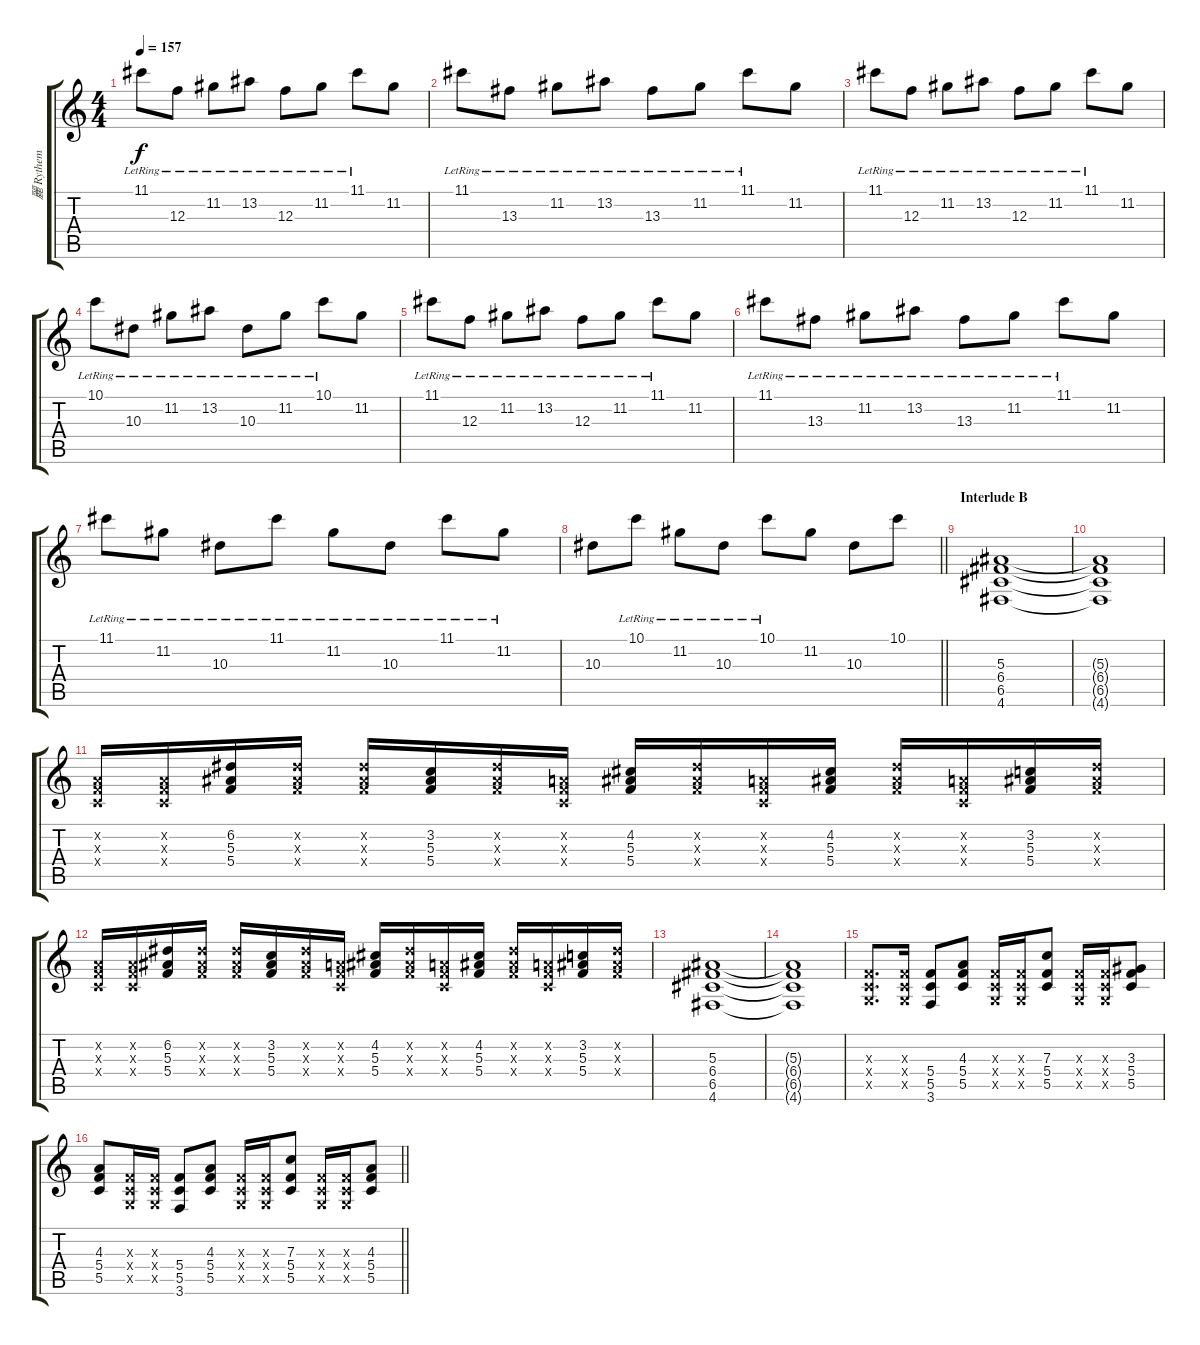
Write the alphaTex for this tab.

\track ("麗 Rythem" "麗 Rythem") {instrument distortionguitar}
\staff {score tabs}
\tuning (D4 A3 F3 C3 G2 D2) {hide}
\ts (4 4)
\section ("" "")
\tempo 157
\clef g2
\ks c
11.1{lr}.8{dy f} 12.3{lr}.8 11.2{lr}.8 13.2{lr}.8 12.3{lr}.8 11.2{lr}.8 11.1{lr}.8 11.2.8 |
11.1{lr}.8 13.3{lr}.8 11.2{lr}.8 13.2{lr}.8 13.3{lr}.8 11.2{lr}.8 11.1{lr}.8 11.2.8 |
11.1{lr}.8 12.3{lr}.8 11.2{lr}.8 13.2{lr}.8 12.3{lr}.8 11.2{lr}.8 11.1{lr}.8 11.2.8 |
10.1{lr}.8 10.3{lr}.8 11.2{lr}.8 13.2{lr}.8 10.3{lr}.8 11.2{lr}.8 10.1{lr}.8 11.2.8 |
11.1{lr}.8 12.3{lr}.8 11.2{lr}.8 13.2{lr}.8 12.3{lr}.8 11.2{lr}.8 11.1{lr}.8 11.2.8 |
11.1{lr}.8 13.3{lr}.8 11.2{lr}.8 13.2{lr}.8 13.3{lr}.8 11.2{lr}.8 11.1{lr}.8 11.2.8 |
11.1{lr}.8 11.2{lr}.8 10.3{lr}.8 11.1{lr}.8 11.2{lr}.8 10.3{lr}.8 11.1{lr}.8 11.2{lr}.8 |
\barLineRight lightlight
10.3.8 10.1{lr}.8 11.2{lr}.8 10.3{lr}.8 10.1{lr}.8 11.2.8 10.3.8 10.1.8 |
\section ("" "Interlude B")
(5.3 6.4 6.5 4.6).1{instrument overdrivenguitar} |
(5.3{t} 6.4{t} 6.5{t} 4.6{t}).1 |
(0.2{x} 0.3{x} 0.4{x}).16 (0.2{x} 0.3{x} 0.4{x}).16 (6.2 5.3 5.4).16 (6.2{x} 5.3{x} 5.4{x}).16 (6.2{x} 5.3{x} 5.4{x}).16 (3.2 5.3 5.4).16 (6.2{x} 5.3{x} 5.4{x}).16 (0.2{x} 0.3{x} 0.4{x}).16 (4.2 5.3 5.4).16 (6.2{x} 5.3{x} 5.4{x}).16 (0.2{x} 0.3{x} 0.4{x}).16 (4.2 5.3 5.4).16 (6.2{x} 5.3{x} 5.4{x}).16 (0.2{x} 0.3{x} 0.4{x}).16 (3.2 5.3 5.4).16 (6.2{x} 5.3{x} 5.4{x}).16 |
(0.2{x} 0.3{x} 0.4{x}).16 (0.2{x} 0.3{x} 0.4{x}).16 (6.2 5.3 5.4).16 (6.2{x} 5.3{x} 5.4{x}).16 (6.2{x} 5.3{x} 5.4{x}).16 (3.2 5.3 5.4).16 (6.2{x} 5.3{x} 5.4{x}).16 (0.2{x} 0.3{x} 0.4{x}).16 (4.2 5.3 5.4).16 (6.2{x} 5.3{x} 5.4{x}).16 (0.2{x} 0.3{x} 0.4{x}).16 (4.2 5.3 5.4).16 (6.2{x} 5.3{x} 5.4{x}).16 (0.2{x} 0.3{x} 0.4{x}).16 (3.2 5.3 5.4).16 (6.2{x} 5.3{x} 5.4{x}).16 |
(5.3 6.4 6.5 4.6).1 |
(5.3{t} 6.4{t} 6.5{t} 4.6{t}).1 |
(0.3{x} 0.4{x} 0.5{x}).8{d} (0.3{x} 0.4{x} 0.5{x}).16 (5.4 5.5 3.6).8 (4.3 5.4 5.5).8 (0.3{x} 0.4{x} 0.5{x}).16 (0.3{x} 0.4{x} 0.5{x}).16 (7.3 5.4 5.5).8 (0.3{x} 0.4{x} 0.5{x}).16 (0.3{x} 0.4{x} 0.5{x}).16 (3.3 5.4 5.5).8 |
\barLineRight lightlight
(4.3 5.4 5.5).8 (0.3{x} 0.4{x} 0.5{x}).16 (0.3{x} 0.4{x} 0.5{x}).16 (5.4 5.5 3.6).8 (4.3 5.4 5.5).8 (0.3{x} 0.4{x} 0.5{x}).16 (0.3{x} 0.4{x} 0.5{x}).16 (7.3 5.4 5.5).8 (0.3{x} 0.4{x} 0.5{x}).16 (0.3{x} 0.4{x} 0.5{x}).16 (4.3 5.4 5.5).8
